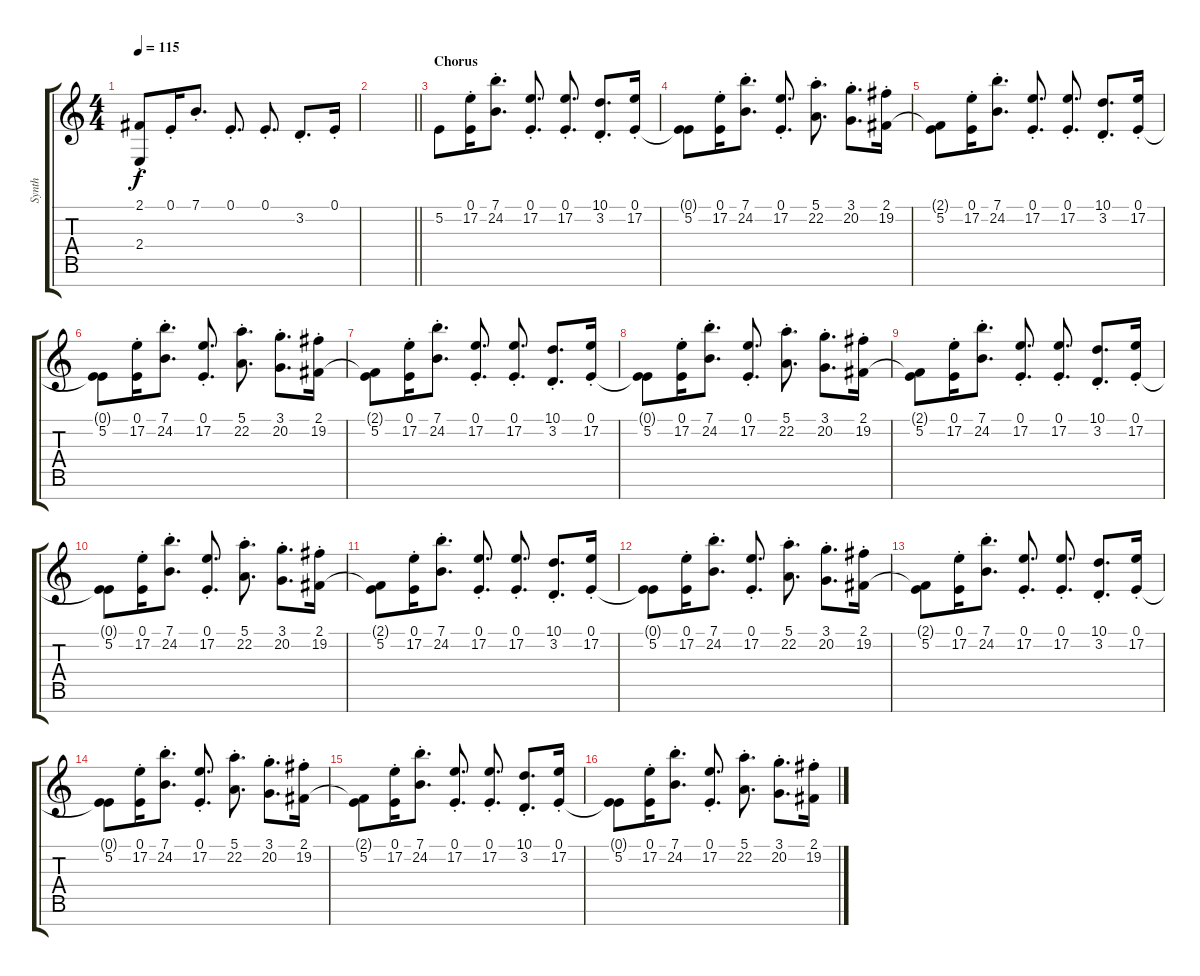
\track ("Synth" "Synth") {instrument fx4atmosphere}
\staff {score tabs}
\tuning (E4 B3 G3 D3 A2 E2 B1) {hide}
\ts (4 4)
\tempo 115
\clef g2
\ks c
(2.1{t} 2.4{st}).8{dy f} 0.1{st}.16 7.1{st}.8{d} 0.1{st}.8{d} 0.1{st}.8{d} 3.2{st}.8{d} 0.1{st}.16 |
\barLineRight lightlight
|
\section ("" "Chorus")
5.2.8{volume 12} (0.1 17.2{st}).16 (7.1 24.2{st}).8{d} (0.1 17.2{st}).8{d} (0.1 17.2{st}).8{d} (10.1 3.2{st}).8{d} (0.1 17.2{st}).16 |
(0.1{t} 5.2).8 (0.1 17.2{st}).16 (7.1 24.2{st}).8{d} (0.1 17.2{st}).8{d} (5.1 22.2{st}).8{d} (3.1 20.2{st}).8{d} (2.1 19.2{st}).16 |
(2.1{t} 5.2).8 (0.1 17.2{st}).16 (7.1 24.2{st}).8{d} (0.1 17.2{st}).8{d} (0.1 17.2{st}).8{d} (10.1 3.2{st}).8{d} (0.1 17.2{st}).16 |
(0.1{t} 5.2).8 (0.1 17.2{st}).16 (7.1 24.2{st}).8{d} (0.1 17.2{st}).8{d} (5.1 22.2{st}).8{d} (3.1 20.2{st}).8{d} (2.1 19.2{st}).16 |
(2.1{t} 5.2).8 (0.1 17.2{st}).16 (7.1 24.2{st}).8{d} (0.1 17.2{st}).8{d} (0.1 17.2{st}).8{d} (10.1 3.2{st}).8{d} (0.1 17.2{st}).16 |
(0.1{t} 5.2).8 (0.1 17.2{st}).16 (7.1 24.2{st}).8{d} (0.1 17.2{st}).8{d} (5.1 22.2{st}).8{d} (3.1 20.2{st}).8{d} (2.1 19.2{st}).16 |
(2.1{t} 5.2).8 (0.1 17.2{st}).16 (7.1 24.2{st}).8{d} (0.1 17.2{st}).8{d} (0.1 17.2{st}).8{d} (10.1 3.2{st}).8{d} (0.1 17.2{st}).16 |
(0.1{t} 5.2).8 (0.1 17.2{st}).16 (7.1 24.2{st}).8{d} (0.1 17.2{st}).8{d} (5.1 22.2{st}).8{d} (3.1 20.2{st}).8{d} (2.1 19.2{st}).16 |
(2.1{t} 5.2).8 (0.1 17.2{st}).16 (7.1 24.2{st}).8{d} (0.1 17.2{st}).8{d} (0.1 17.2{st}).8{d} (10.1 3.2{st}).8{d} (0.1 17.2{st}).16 |
(0.1{t} 5.2).8 (0.1 17.2{st}).16 (7.1 24.2{st}).8{d} (0.1 17.2{st}).8{d} (5.1 22.2{st}).8{d} (3.1 20.2{st}).8{d} (2.1 19.2{st}).16 |
(2.1{t} 5.2).8 (0.1 17.2{st}).16 (7.1 24.2{st}).8{d} (0.1 17.2{st}).8{d} (0.1 17.2{st}).8{d} (10.1 3.2{st}).8{d} (0.1 17.2{st}).16 |
(0.1{t} 5.2).8 (0.1 17.2{st}).16 (7.1 24.2{st}).8{d} (0.1 17.2{st}).8{d} (5.1 22.2{st}).8{d} (3.1 20.2{st}).8{d} (2.1 19.2{st}).16 |
(2.1{t} 5.2).8 (0.1 17.2{st}).16 (7.1 24.2{st}).8{d} (0.1 17.2{st}).8{d} (0.1 17.2{st}).8{d} (10.1 3.2{st}).8{d} (0.1 17.2{st}).16 |
(0.1{t} 5.2).8 (0.1 17.2{st}).16 (7.1 24.2{st}).8{d} (0.1 17.2{st}).8{d} (5.1 22.2{st}).8{d} (3.1 20.2{st}).8{d} (2.1 19.2{st}).16
